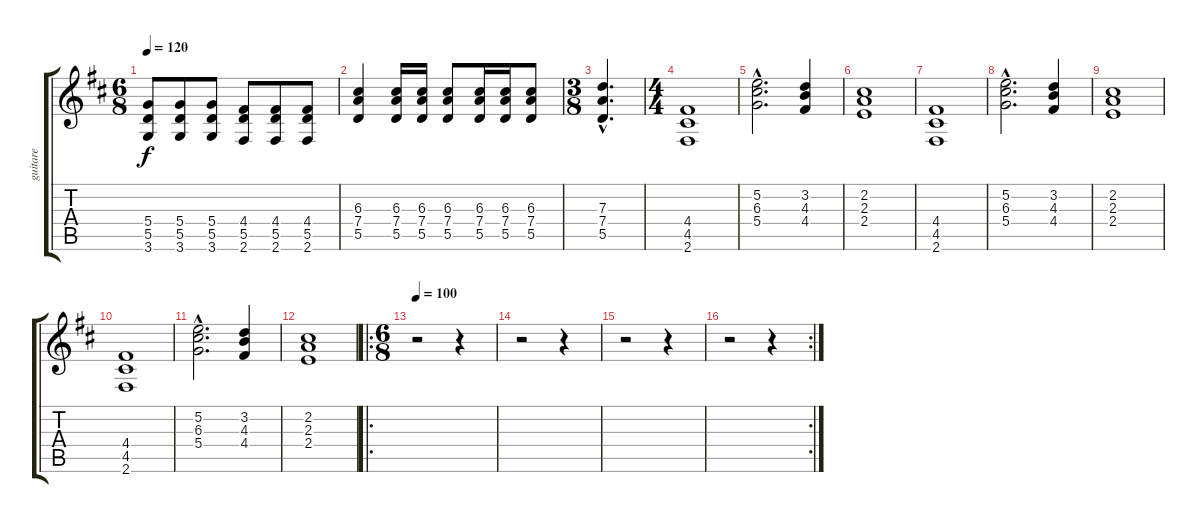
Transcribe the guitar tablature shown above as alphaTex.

\track ("guitare" "guitare") {instrument distortionguitar}
\staff {score tabs}
\tuning (E4 B3 G3 D3 A2 E2) {hide}
\ts (6 8)
\tempo 120
\clef g2
\ks bminor
(5.4 5.5 3.6).8{dy f} (5.4 5.5 3.6).8 (5.4 5.5 3.6).8 (4.4 5.5 2.6).8 (4.4 5.5 2.6).8 (4.4 5.5 2.6).8 |
(6.3 7.4 5.5).4 (6.3 7.4 5.5).16 (6.3 7.4 5.5).16 (6.3 7.4 5.5).8 (6.3 7.4 5.5).16 (6.3 7.4 5.5).16 (6.3 7.4 5.5).8 |
\ts (3 8)
(7.3{hac} 7.4{hac} 5.5{hac}).4{d} |
\ts (4 4)
(4.4 4.5 2.6).1 |
(5.2{hac} 6.3{hac} 5.4{hac}).2{d} (3.2 4.3 4.4).4 |
(2.2 2.3 2.4).1 |
(4.4 4.5 2.6).1 |
(5.2{hac} 6.3{hac} 5.4{hac}).2{d} (3.2 4.3 4.4).4 |
(2.2 2.3 2.4).1 |
(4.4 4.5 2.6).1 |
(5.2{hac} 6.3{hac} 5.4{hac}).2{d} (3.2 4.3 4.4).4 |
(2.2 2.3 2.4).1 |
\ro
\ts (6 8)
\tempo 100
r.2 r.4 |
r.2 r.4 |
r.2 r.4 |
\rc 2
r.2 r.4
